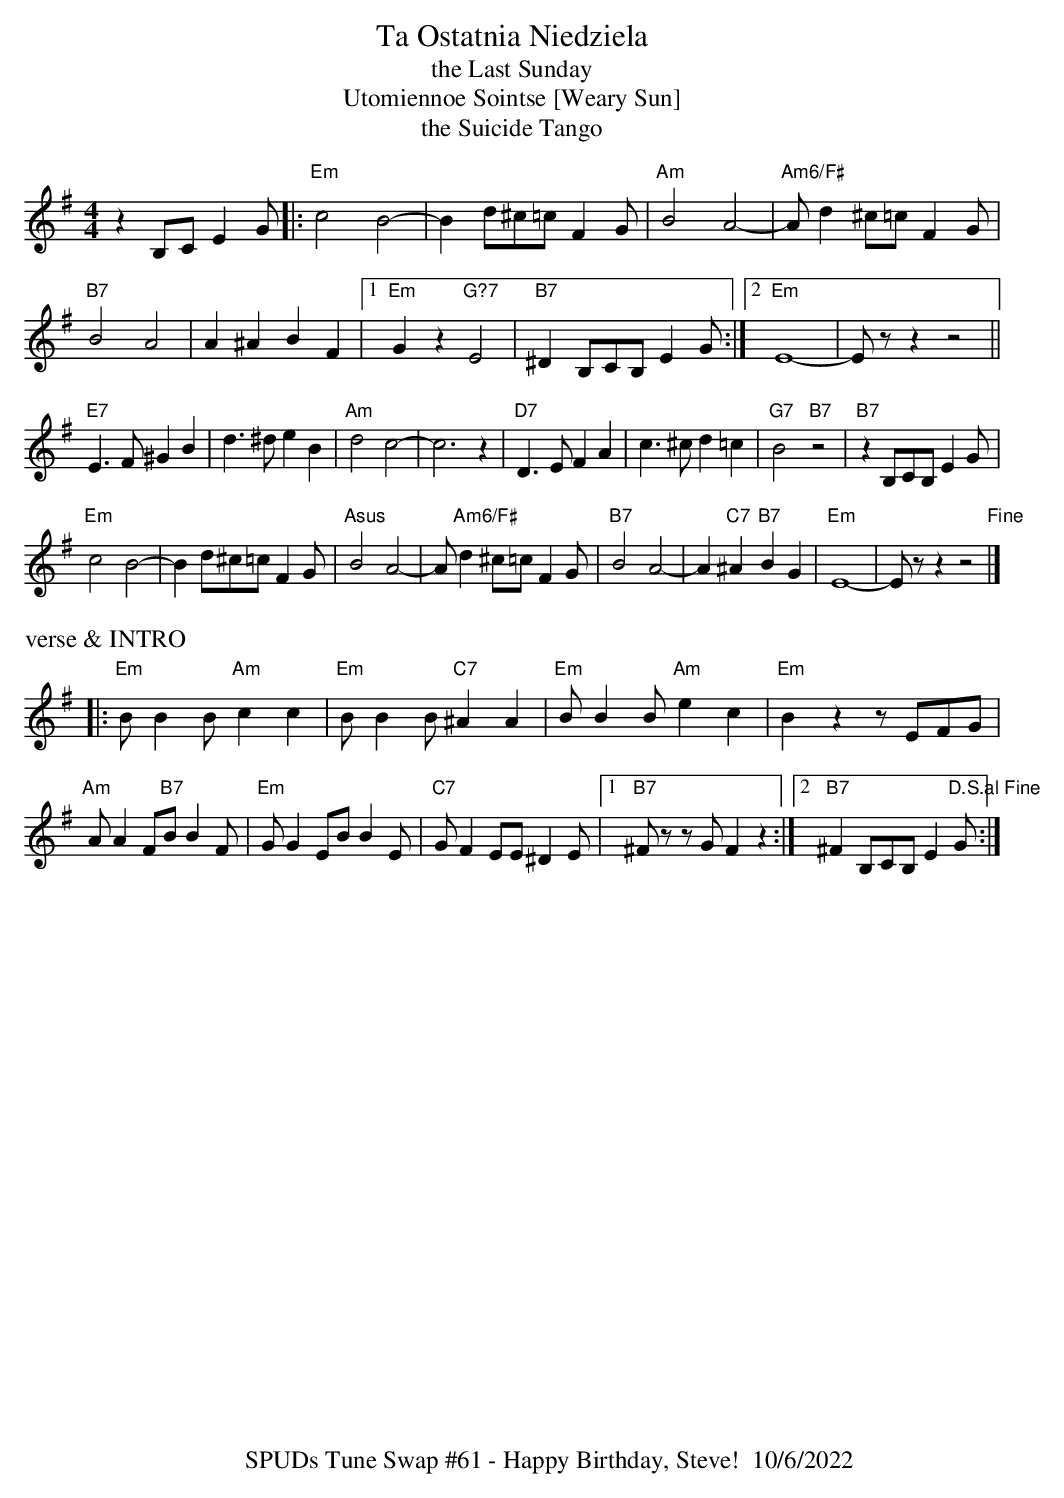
X:1
T:Ta Ostatnia Niedziela
T:the Last Sunday
T:Utomiennoe Sointse [Weary Sun]
T:the Suicide Tango
M:4/4
L:1/8
K:G
z2B,CE2G|:"Em"c4B4-|B2d^c=cF2G|"Am"B4A4-|"Am6/F#"Ad2^c=cF2G|
"B7"B4A4|A2^A2B2F2|1"Em"G2z2"G?7"E4|"B7"^D2B,CB,E2G:|2"Em"E8-|Ezz2z4||
"E7"E3F^G2B2|d3^de2B2|"Am"d4c4-|c6z2|\
"D7"D3EF2A2|c3^cd2=c2|"G7"B4"B7"z4|"B7"z2B,CB,E2G|
"Em"c4B4-|B2d^c=cF2G|"Asus"B4A4-|A"Am6/F#"d2^c=cF2G|\
"B7"B4A4-|A2"C7"^A2"B7"B2G2|"Em"E8-|Ezz2z4"Fine"|]
%%text verse & INTRO
|:"Em"BB2B"Am"c2c2|"Em"BB2B"C7"^A2A2|"Em"BB2B"Am"e2c2|"Em"B2z2zEFG|
"Am"AA2F"B7"BB2F|"Em"GG2EBB2E|"C7"GF2EE^D2E|1"B7"^Fz zGF2z2:|2"B7"^F2B,CB,E2"D.S.al Fine"G:|]
